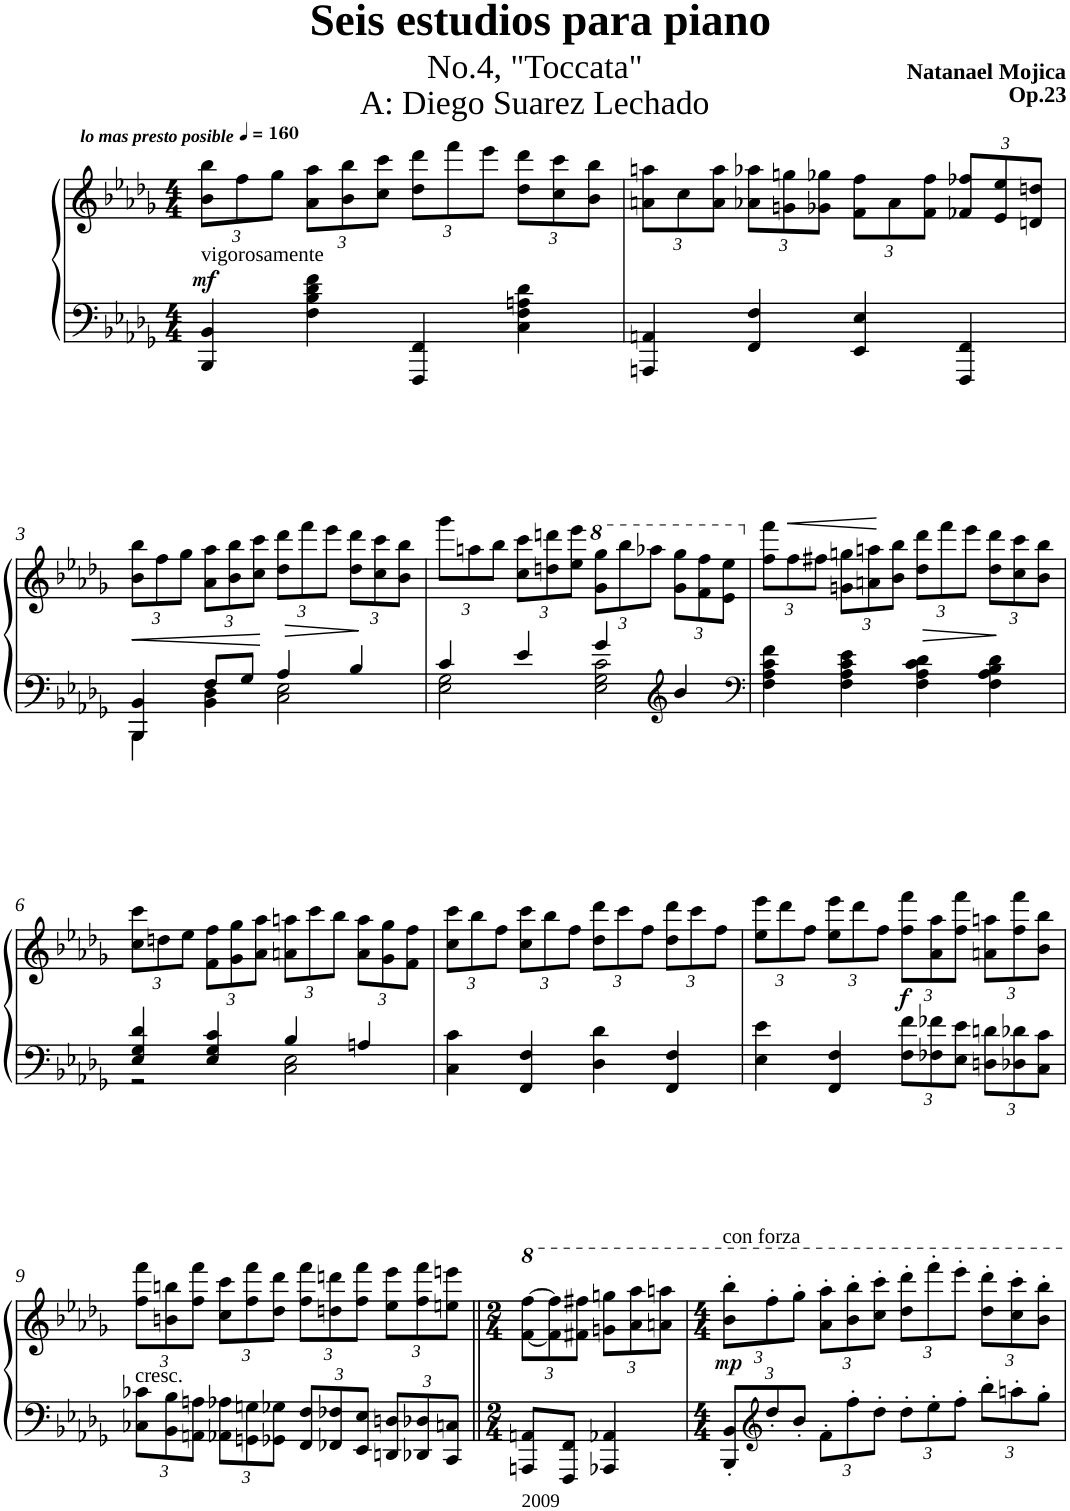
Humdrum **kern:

**kern	**kern	**dynam
*part1	*part1	*part1
*staff2	*staff1	*staff1/2
*I"Piano	*	*
*I'Pno	*	*
*clefF4	*clefG2	*
*k[b-e-a-d-g-]	*k[b-e-a-d-g-]	*
*b-:	*b-:	*
*M4/4	*M4/4	*
*	*Xbrackettup	*
*MM160	*MM160	*
=1	=1	=1
!	!LO:TX:a:Bi:t=lo mas presto posible	!
!LO:TX:a:t=vigorosamente	!	!
!	!	!LO:DY:a=2
4BBB-/ 4BB-/	12b-\ 12bb-\L	mf
.	12ff\	.
.	12gg-\J	.
4F\ 4B-\ 4d-\ 4f\	12a-\ 12aa-\L	.
.	12b-\ 12bb-\	.
.	12cc\ 12ccc\J	.
4FFF/ 4FF/	12dd-\ 12ddd-\L	.
.	12fff\	.
.	12eee-\J	.
4C\ 4F\ 4An\ 4d-\	12dd-\ 12ddd-\L	.
.	12cc\ 12ccc\	.
.	12b-\ 12bb-\J	.
=2	=2	=2
4AAAn/ 4AAn/	12an\ 12aan\L	.
.	12cc\	.
.	12a\ 12aa\J	.
4FF/ 4F/	12a-X\ 12aa-X\L	.
.	12gn\ 12ggn\	.
.	12g-X\ 12gg-X\J	.
4EE-/ 4E-/	12f\ 12ff\L	.
.	12a-\	.
.	12f\ 12ff\J	.
4FFF/ 4FF/	12f-X/ 12ff-X/L	.
.	12e-/ 12ee-/	.
.	12dn/ 12ddn/J	.
!!LO:LB:g=z
=3	=3	=3
*^	*	*
!	!	!	!LO:HP:b
4BBB-/ 4BB-/	4BBB-\	12b-\ 12bb-\L	<
.	.	12ff\	.
.	.	12gg-\J	.
8F/L	4BB-\ 4D-\	12a-\ 12aa-\L	.
.	.	12b-\ 12bb-\	.
8G-/J	.	.	.
.	.	12cc\ 12ccc\J	.
4A-/	2C\ 2E-\	12dd-\ 12ddd-\L	[
!	!	!	!LO:HP:b
.	.	12fff\	>
.	.	12eee-\J	.
4B-/	.	12dd-\ 12ddd-\L	.
.	.	12cc\ 12ccc\	]
.	.	12b-\ 12bb-\J	.
=4	=4	=4	=4
4c/	2E-\ 2G-\	12ggg-\L	.
.	.	12aan\	.
.	.	12bb-\J	.
4e-/	.	12cc\ 12ccc\L	.
.	.	12ddn\ 12dddn\	.
.	.	12ee-\ 12eee-\J	.
*	*	*8va	*
4g-/	2E-\ 2G-\ 2c\	12gg-\ 12ggg-\L	.
.	.	12bbb-\	.
.	.	12aaa-X\J	.
*clefG2	*	*	*
4b-/	.	12gg-\ 12ggg-\L	.
.	.	12ff\ 12fff\	.
.	.	12ee-\ 12eee-\J	.
*v	*v	*	*
=5	=5	=5
*clefF4	*	*
*	*X8va	*
4F\ 4A-\ 4c\ 4f\	12ff\ 12fff\L	.
!	!	!LO:HP:b
.	12ff\	<
.	12ff#X\J	.
4F\ 4A-\ 4c\ 4e-\	12gn\ 12ggn\L	.
.	12an\ 12aan\	.
.	12b-\ 12bb-\J	[
4F\ 4A-\ 4c\ 4d-\	12dd-\ 12ddd-\L	.
!	!	!LO:HP:b
.	12fff\	>
.	12eee-\J	.
4F\ 4A-\ 4B-\ 4d-\	12dd-\ 12ddd-\L	.
.	12cc\ 12ccc\	]
.	12b-\ 12bb-\J	.
!!LO:LB:g=z
=6	=6	=6
*^	*	*
4E-/ 4G-/ 4d-/	2r	12cc\ 12ccc\L	.
.	.	12ddn\	.
.	.	12ee-\J	.
4E-/ 4G-/ 4c/	.	12f\ 12ff\L	.
.	.	12g-\ 12gg-\	.
.	.	12a-\ 12aa-\J	.
4B-/	2C\ 2E-\	12an\ 12aan\L	.
.	.	12ccc\	.
.	.	12bb-\J	.
4An/	.	12a\ 12aa\L	.
.	.	12g-\ 12gg-\	.
.	.	12f\ 12ff\J	.
*v	*v	*	*
=7	=7	=7
4C\ 4c\	12cc\ 12ccc\L	.
.	12bb-\	.
.	12ff\J	.
4FF/ 4F/	12cc\ 12ccc\L	.
.	12bb-\	.
.	12ff\J	.
4D-\ 4d-\	12dd-\ 12ddd-\L	.
.	12ccc\	.
.	12ff\J	.
4FF/ 4F/	12dd-\ 12ddd-\L	.
.	12ccc\	.
.	12ff\J	.
=8	=8	=8
4E-\ 4e-\	12ee-\ 12eee-\L	.
.	12ddd-\	.
.	12ff\J	.
4FF/ 4F/	12ee-\ 12eee-\L	.
.	12ddd-\	.
.	12ff\J	.
*Xbrackettup	*	*
!	!	!LO:DY:b
12F\ 12f\L	12ff\ 12fff\L	f
12F-X\ 12f-X\	12a-\ 12aa-\	.
12E-\ 12e-\J	12ff\ 12fff\J	.
12Dn\ 12dn\L	12an\ 12aan\L	.
12D-X\ 12d-X\	12ff\ 12fff\	.
12C\ 12c\J	12b-\ 12bb-\J	.
!!LO:LB:g=z
=9	=9	=9
!LO:TX:a:t=cresc.	!	!
12C-X\ 12c-X\L	12ff\ 12fff\L	.
12BB-\ 12B-\	12bn\ 12bbn\	.
12AAn\ 12An\J	12ff\ 12fff\J	.
12AA-X\ 12A-X\L	12cc\ 12ccc\L	.
12GGn\ 12Gn\	12ff\ 12fff\	.
12GG-X\ 12G-X\J	12dd-\ 12ddd-\J	.
12FF/ 12F/L	12ff\ 12fff\L	.
12FF-X/ 12F-X/	12ddn\ 12dddn\	.
12EE-/ 12E-/J	12ff\ 12fff\J	.
12DDn/ 12Dn/L	12ee-\ 12eee-\L	.
12DD-X/ 12D-X/	12ff\ 12fff\	.
12CC/ 12Cn/J	12een\ 12eeen\J	.
=10||	=10||	=10||
*M2/4	*M2/4	*
8AAAn/ 8AAn/L	[12ff\ [12fff\L	.
.	12ff\] 12fff\]	.
8FFF/ 8FF/J	.	.
.	12ff#X\ 12fff#X\J	.
4AAA-X/ 4AA-X/	12ggn\ 12gggn\L	.
.	12aa-\ 12aaa-\	.
.	12aan\ 12aaan\J	.
=11	=11	=11
*M4/4	*M4/4	*
!	!LO:TX:a:t=con forza	!
!	!	!LO:DY:b
12BBB-/'< 12BB-/'<L	12bb-\'> 12bbb-\'>L	mp
*clefG2	*	*
12dd-'</	12fff'>\	.
12b-'</J	12ggg-'>\J	.
12f'>\L	12aa-\'> 12aaa-\'>L	.
12ff'>\	12bb-\'> 12bbb-\'>	.
12dd-'>\J	12ccc\'> 12cccc\'>J	.
12dd-'>\L	12ddd-\'> 12dddd-\'>L	.
12ee-'>\	12ffff'>\	.
12ff'>\J	12eeee-'>\J	.
12bb-'>\L	12ddd-\'> 12dddd-\'>L	.
12aan'>\	12ccc\'> 12cccc\'>	.
12gg-'>\J	12bb-\'> 12bbb-\'>J	.
=	=	=
*-	*-	*-
